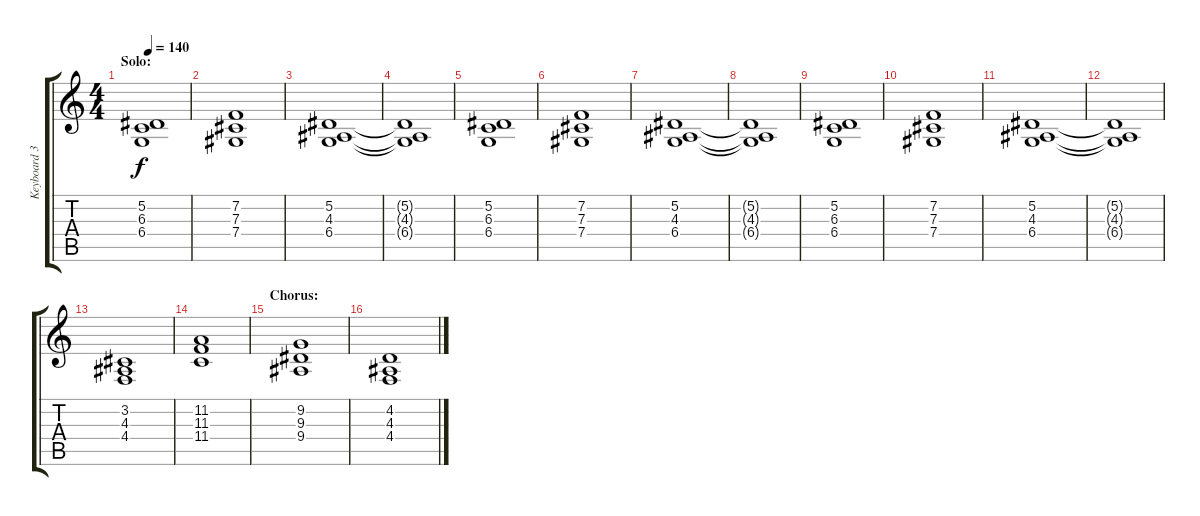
\track ("Keyboard 3" "Keyboard 3") {instrument stringensemble1}
\staff {score tabs}
\tuning (Eb4 Bb3 Gb3 Db3 Ab2 Eb2) {hide}
\ts (4 4)
\section ("" "Solo:")
\tempo 140
\clef g2
\ks c
(5.2 6.3 6.4).1{dy f} |
(7.2 7.3 7.4).1 |
(5.2 4.3 6.4).1 |
(5.2{t} 4.3{t} 6.4{t}).1 |
(5.2 6.3 6.4).1 |
(7.2 7.3 7.4).1 |
(5.2 4.3 6.4).1 |
(5.2{t} 4.3{t} 6.4{t}).1 |
(5.2 6.3 6.4).1 |
(7.2 7.3 7.4).1 |
(5.2 4.3 6.4).1 |
(5.2{t} 4.3{t} 6.4{t}).1 |
(3.2 4.3 4.4).1 |
(11.2 11.3 11.4).1 |
\section ("" "Chorus:")
(9.2 9.3 9.4).1 |
(4.2 4.3 4.4).1
